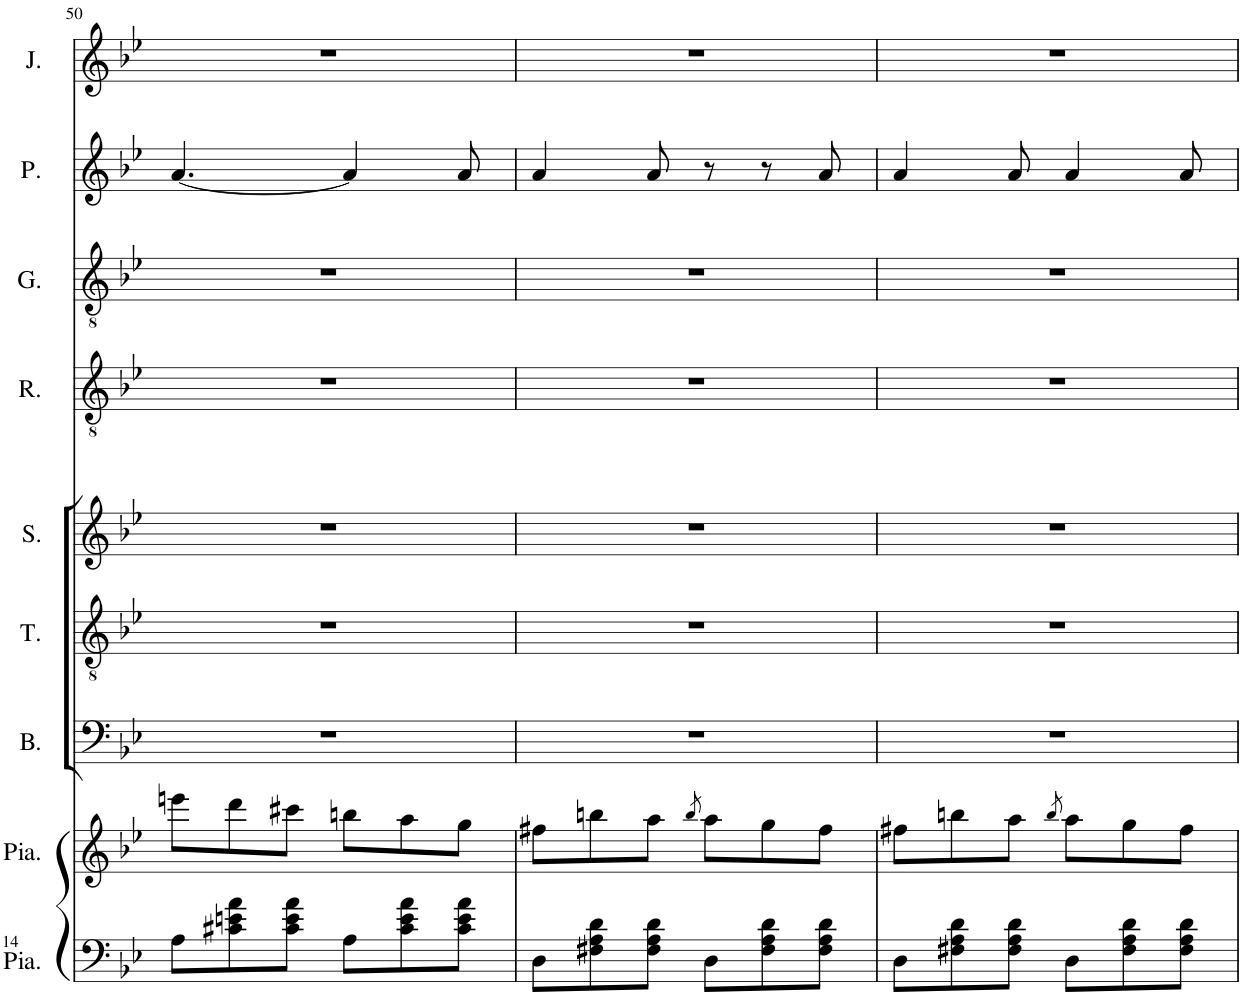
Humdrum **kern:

**kern	**kern	**kern	**kern	**kern	**kern	**kern	**kern	**kern
*part9	*part8	*part7	*part6	*part5	*part4	*part3	*part2	*part1
*staff9	*staff8	*staff7	*staff6	*staff5	*staff4	*staff3	*staff2	*staff1
*I"Piano	*I"Piano	*I"Bass	*I"Ténor	*I"Sopranis	*I"Raphaël	*I"Galuchet	*I"Mme Palestine	*I"Jeanne
*I'Pia.	*I'Pia.	*I'B.	*I'T.	*I'S.	*I'R.	*I'G.	*I'P.	*I'J.
!!LO:PB:g=z
*clefF4	*clefG2	*clefF4	*clefGv2	*clefG2	*clefGv2	*clefGv2	*clefG2	*clefG2
*	*	*	*	*Trd1c2	*Trd12c21	*	*Trd5c9	*
*k[b-e-]	*k[b-e-]	*k[b-e-]	*k[b-e-]	*k[b-e-]	*k[b-e-]	*k[b-e-]	*k[b-e-]	*k[b-e-]
*M6/8	*M6/8	*M6/8	*M6/8	*M6/8	*M6/8	*M6/8	*M6/8	*M6/8
=50	=50	=50	=50	=50	=50	=50	=50	=50
8A\L	8eeen\L	2.r	2.r	2.r	2.r	2.r	[4.a/	2.r
8c#X\ 8en\ 8a\	8ddd\	.	.	.	.	.	.	.
8c#\ 8e\ 8a\J	8ccc#X\J	.	.	.	.	.	.	.
8A\L	8bbn\L	.	.	.	.	.	4a/]	.
8c#\ 8e\ 8a\	8aa\	.	.	.	.	.	.	.
8c#\ 8e\ 8a\J	8gg\J	.	.	.	.	.	8a/	.
=51	=51	=51	=51	=51	=51	=51	=51	=51
8D\L	8ff#X\L	2.r	2.r	2.r	2.r	2.r	4a/	2.r
8F#X\ 8A\ 8d\	8bbn\	.	.	.	.	.	.	.
8F#\ 8A\ 8d\J	8aa\J	.	.	.	.	.	8a/	.
.	8qbb/	.	.	.	.	.	.	.
8D\L	8aa\L	.	.	.	.	.	8r	.
8F#\ 8A\ 8d\	8gg\	.	.	.	.	.	8r	.
8F#\ 8A\ 8d\J	8ff#\J	.	.	.	.	.	8a/	.
=52	=52	=52	=52	=52	=52	=52	=52	=52
8D\L	8ff#X\L	2.r	2.r	2.r	2.r	2.r	4a/	2.r
8F#X\ 8A\ 8d\	8bbn\	.	.	.	.	.	.	.
8F#\ 8A\ 8d\J	8aa\J	.	.	.	.	.	8a/	.
.	8qbb/	.	.	.	.	.	.	.
8D\L	8aa\L	.	.	.	.	.	4a/	.
8F#\ 8A\ 8d\	8gg\	.	.	.	.	.	.	.
8F#\ 8A\ 8d\J	8ff#\J	.	.	.	.	.	8a/	.
=	=	=	=	=	=	=	=	=
*-	*-	*-	*-	*-	*-	*-	*-	*-
